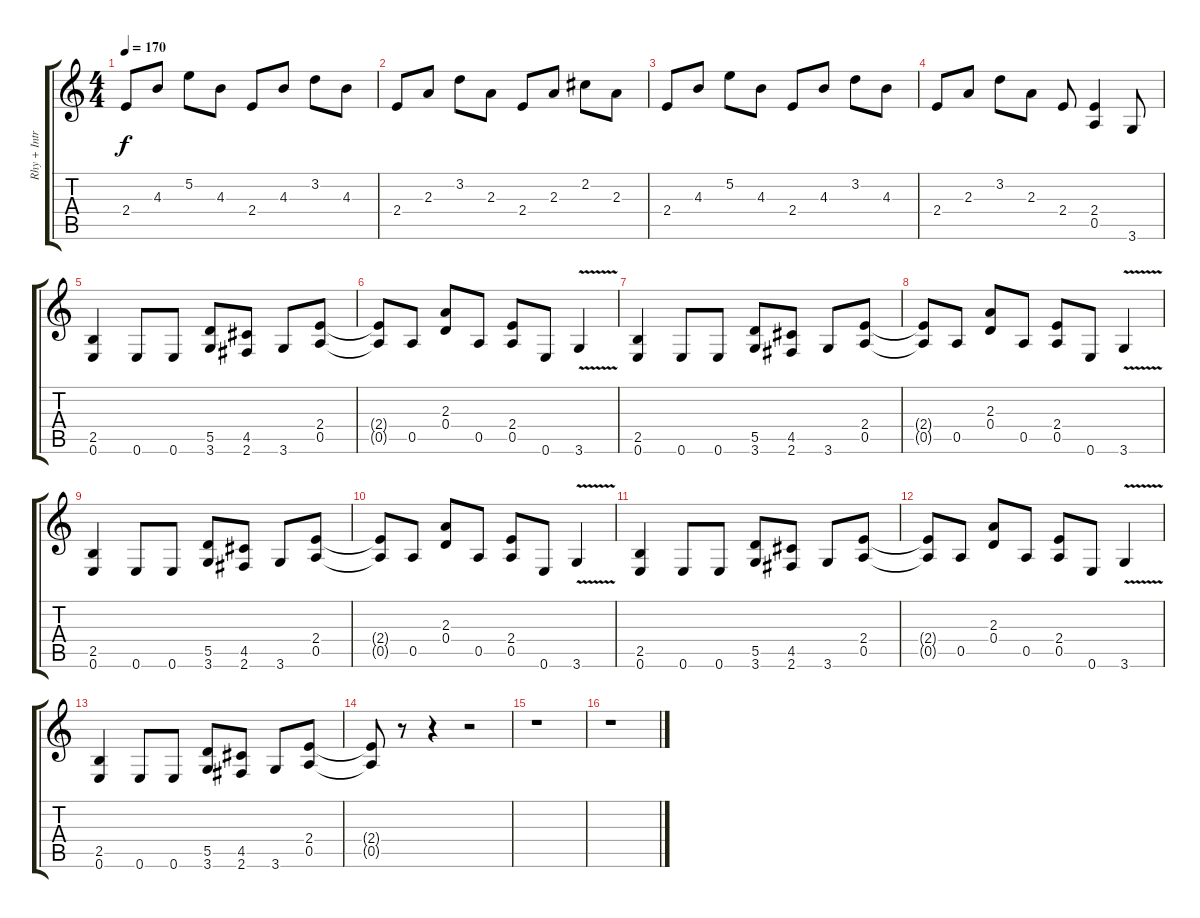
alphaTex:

\track ("Rhy + Intro" "Rhy + Intr") {instrument distortionguitar}
\staff {score tabs}
\tuning (E4 B3 G3 D3 A2 E2) {hide}
\ts (4 4)
\tempo 170
\clef g2
\ks c
2.4.8{dy f} 4.3.8 5.2.8 4.3.8 2.4.8 4.3.8 3.2.8 4.3.8 |
2.4.8 2.3.8 3.2.8 2.3.8 2.4.8 2.3.8 2.2.8 2.3.8 |
2.4.8 4.3.8 5.2.8 4.3.8 2.4.8 4.3.8 3.2.8 4.3.8 |
2.4.8 2.3.8 3.2.8 2.3.8 2.4.8 (2.4 0.5).4 3.6.8 |
(2.5 0.6).4 0.6.8 0.6.8 (5.5 3.6).8 (4.5 2.6).8 3.6.8 (2.4 0.5).8 |
(2.4{t} 0.5{t}).8 0.5.8 (2.3 0.4).8 0.5.8 (2.4 0.5).8 0.6.8 3.6{v}.4 |
(2.5 0.6).4 0.6.8 0.6.8 (5.5 3.6).8 (4.5 2.6).8 3.6.8 (2.4 0.5).8 |
(2.4{t} 0.5{t}).8 0.5.8 (2.3 0.4).8 0.5.8 (2.4 0.5).8 0.6.8 3.6{v}.4 |
(2.5 0.6).4 0.6.8 0.6.8 (5.5 3.6).8 (4.5 2.6).8 3.6.8 (2.4 0.5).8 |
(2.4{t} 0.5{t}).8 0.5.8 (2.3 0.4).8 0.5.8 (2.4 0.5).8 0.6.8 3.6{v}.4 |
(2.5 0.6).4 0.6.8 0.6.8 (5.5 3.6).8 (4.5 2.6).8 3.6.8 (2.4 0.5).8 |
(2.4{t} 0.5{t}).8 0.5.8 (2.3 0.4).8 0.5.8 (2.4 0.5).8 0.6.8 3.6{v}.4 |
(2.5 0.6).4 0.6.8 0.6.8 (5.5 3.6).8 (4.5 2.6).8 3.6.8 (2.4 0.5).8 |
(2.4{t} 0.5{t}).8 r.8 r.4 r.2 |
r.1 |
r.1
